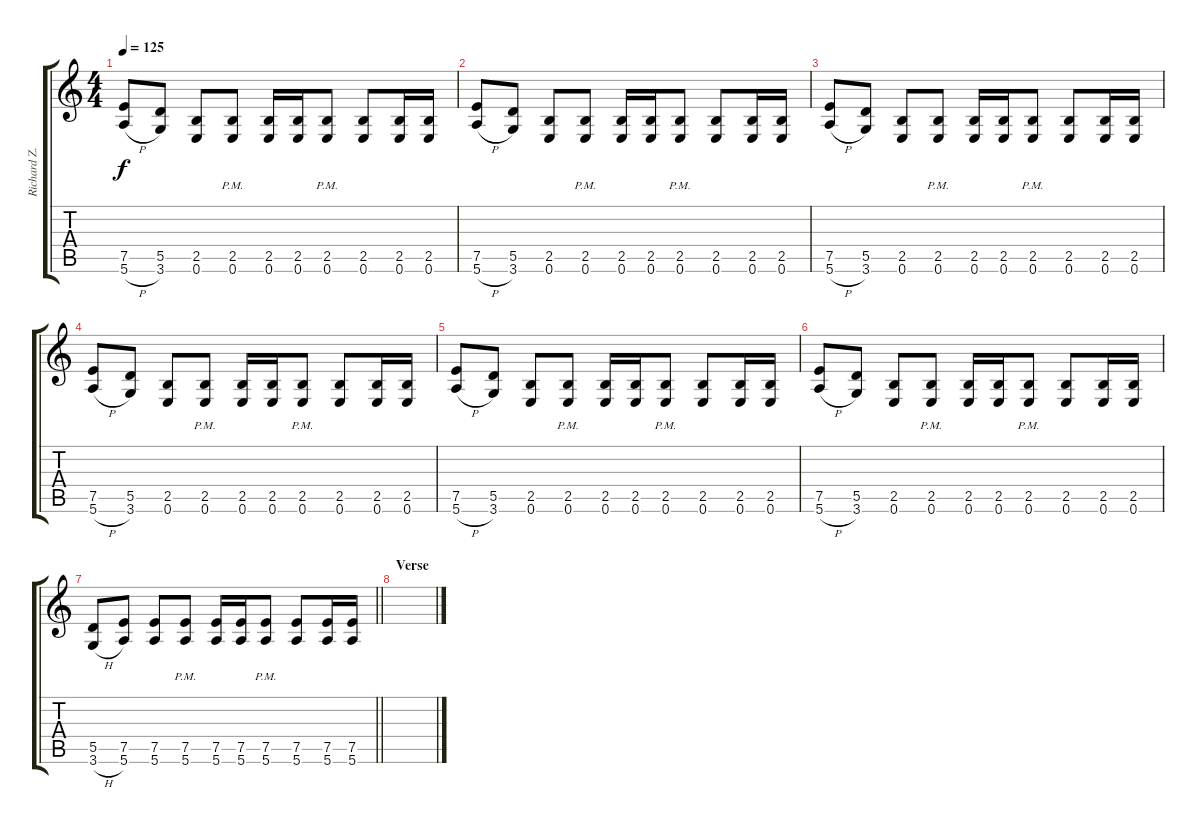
\track ("Richard Z. (Guitar)" "Richard Z.") {instrument distortionguitar}
\staff {score tabs}
\tuning (E4 B3 G3 D3 A2 E2) {hide}
\ts (4 4)
\tempo 125
\clef g2
\ks c
(7.5 5.6{h}).8{dy f} (5.5 3.6).8 (2.5 0.6).8 (2.5{pm} 0.6{pm}).8 (2.5 0.6).16 (2.5 0.6).16 (2.5{pm} 0.6{pm}).8 (2.5 0.6).8 (2.5 0.6).16 (2.5 0.6).16 |
(7.5 5.6{h}).8 (5.5 3.6).8 (2.5 0.6).8 (2.5{pm} 0.6{pm}).8 (2.5 0.6).16 (2.5 0.6).16 (2.5{pm} 0.6{pm}).8 (2.5 0.6).8 (2.5 0.6).16 (2.5 0.6).16 |
(7.5 5.6{h}).8 (5.5 3.6).8 (2.5 0.6).8 (2.5{pm} 0.6{pm}).8 (2.5 0.6).16 (2.5 0.6).16 (2.5{pm} 0.6{pm}).8 (2.5 0.6).8 (2.5 0.6).16 (2.5 0.6).16 |
(7.5 5.6{h}).8 (5.5 3.6).8 (2.5 0.6).8 (2.5{pm} 0.6{pm}).8 (2.5 0.6).16 (2.5 0.6).16 (2.5{pm} 0.6{pm}).8 (2.5 0.6).8 (2.5 0.6).16 (2.5 0.6).16 |
(7.5 5.6{h}).8 (5.5 3.6).8 (2.5 0.6).8 (2.5{pm} 0.6{pm}).8 (2.5 0.6).16 (2.5 0.6).16 (2.5{pm} 0.6{pm}).8 (2.5 0.6).8 (2.5 0.6).16 (2.5 0.6).16 |
(7.5 5.6{h}).8 (5.5 3.6).8 (2.5 0.6).8 (2.5{pm} 0.6{pm}).8 (2.5 0.6).16 (2.5 0.6).16 (2.5{pm} 0.6{pm}).8 (2.5 0.6).8 (2.5 0.6).16 (2.5 0.6).16 |
\barLineRight lightlight
(5.5 3.6{h}).8 (7.5 5.6).8 (7.5 5.6).8 (7.5{pm} 5.6{pm}).8 (7.5 5.6).16 (7.5 5.6).16 (7.5{pm} 5.6{pm}).8 (7.5 5.6).8 (7.5 5.6).16 (7.5 5.6).16 |
\section ("" "Verse")
